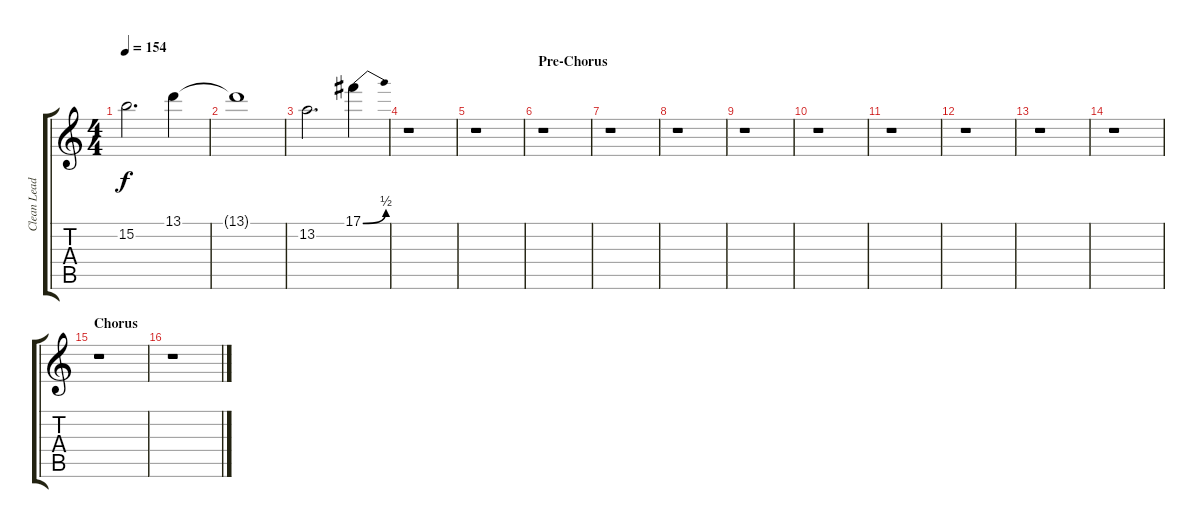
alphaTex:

\track ("Clean Lead - Padge" "Clean Lead") {instrument electricguitarclean}
\staff {score tabs}
\tuning (Db4 Ab3 E3 B2 Gb2 B1) {hide}
\ts (4 4)
\tempo 154
\clef g2
\ks c
15.2.2{d dy f} 13.1.4 |
13.1{t}.1 |
13.2.2{d} 17.1{be (bend 0 0 60 2)}.4 |
r.1 |
r.1 |
\section ("" "Pre-Chorus")
r.1 |
r.1 |
r.1 |
r.1 |
r.1 |
r.1 |
r.1 |
r.1 |
r.1 |
\section ("" "Chorus")
r.1 |
r.1
